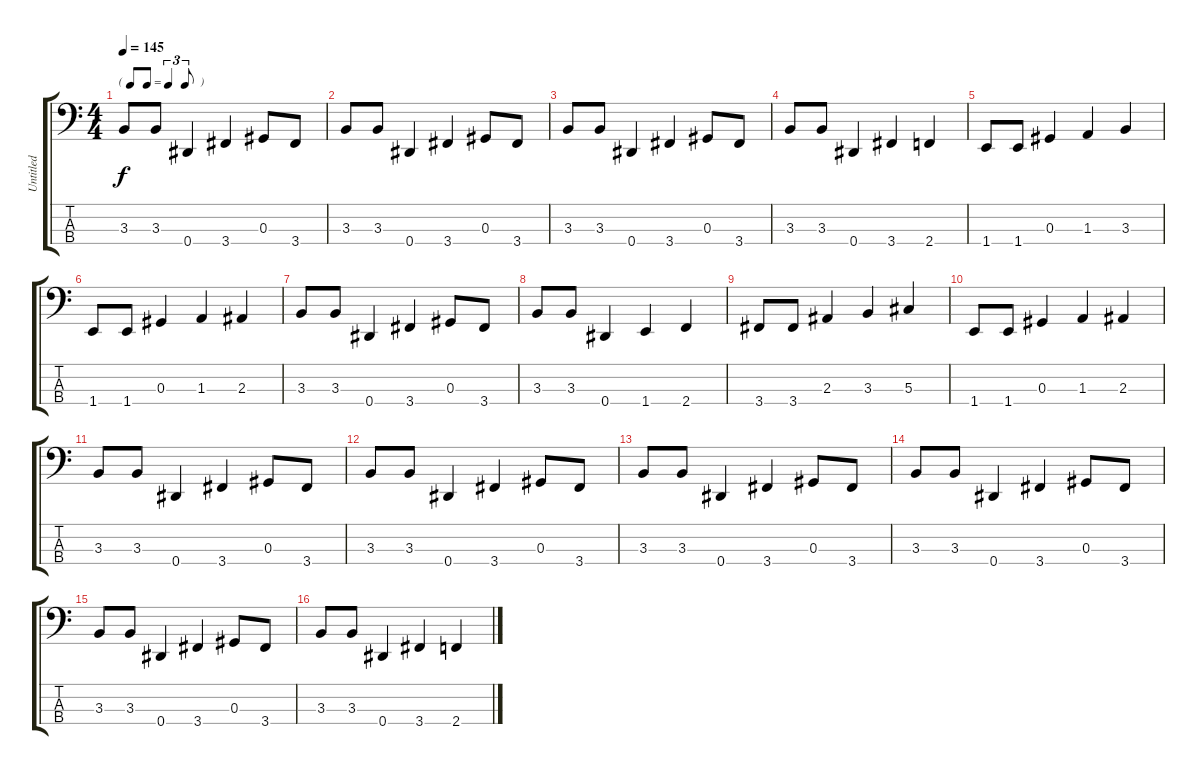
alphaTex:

\track ("Untitled" "Untitled") {instrument electricbassfinger}
\staff {score tabs}
\tuning (Gb2 Db2 Ab1 Eb1) {hide}
\ts (4 4)
\tf triplet8th
\tempo 145
\clef f4
\ks c
3.3.8{dy f} 3.3.8 0.4.4 3.4.4 0.3.8 3.4.8 |
3.3.8 3.3.8 0.4.4 3.4.4 0.3.8 3.4.8 |
3.3.8 3.3.8 0.4.4 3.4.4 0.3.8 3.4.8 |
3.3.8 3.3.8 0.4.4 3.4.4 2.4.4 |
1.4.8 1.4.8 0.3.4 1.3.4 3.3.4 |
1.4.8 1.4.8 0.3.4 1.3.4 2.3.4 |
3.3.8 3.3.8 0.4.4 3.4.4 0.3.8 3.4.8 |
3.3.8 3.3.8 0.4.4 1.4.4 2.4.4 |
3.4.8 3.4.8 2.3.4 3.3.4 5.3.4 |
1.4.8 1.4.8 0.3.4 1.3.4 2.3.4 |
3.3.8 3.3.8 0.4.4 3.4.4 0.3.8 3.4.8 |
3.3.8 3.3.8 0.4.4 3.4.4 0.3.8 3.4.8 |
3.3.8 3.3.8 0.4.4 3.4.4 0.3.8 3.4.8 |
3.3.8 3.3.8 0.4.4 3.4.4 0.3.8 3.4.8 |
3.3.8 3.3.8 0.4.4 3.4.4 0.3.8 3.4.8 |
3.3.8 3.3.8 0.4.4 3.4.4 2.4.4
